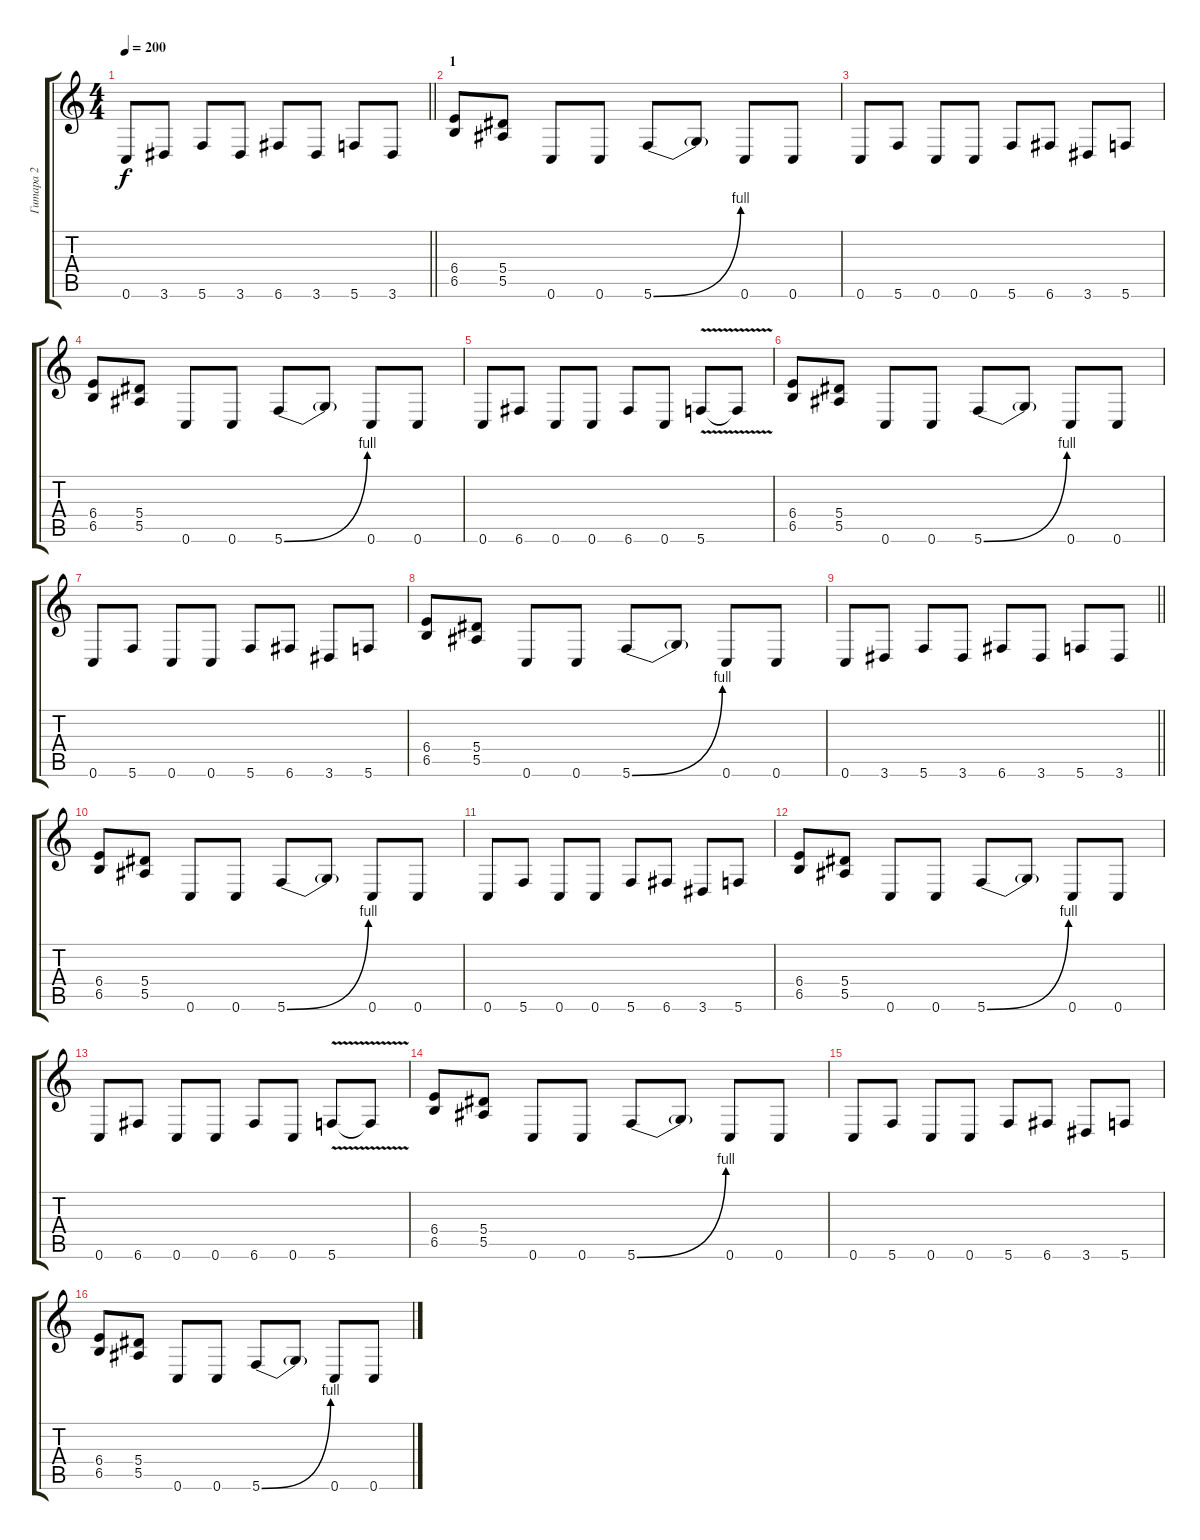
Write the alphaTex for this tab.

\track ("Гитара 2" "Гитара 2") {instrument overdrivenguitar}
\staff {score tabs}
\tuning (C4 G3 Eb3 Bb2 F2 C2) {hide}
\ts (4 4)
\tempo 200
\clef g2
\barLineRight lightlight
\ks c
0.6.8{dy f} 3.6.8 5.6.8 3.6.8 6.6.8 3.6.8 5.6.8 3.6.8 |
\section ("" "1")
(6.4 6.5).8 (5.4 5.5).8 0.6.8 0.6.8 5.6{be (bend 0 0 60 4)}.8 5.6{t}.8 0.6.8 0.6.8 |
0.6.8 5.6.8 0.6.8 0.6.8 5.6.8 6.6.8 3.6.8 5.6.8 |
(6.4 6.5).8 (5.4 5.5).8 0.6.8 0.6.8 5.6{be (bend 0 0 60 4)}.8 5.6{t}.8 0.6.8 0.6.8 |
0.6.8 6.6.8 0.6.8 0.6.8 6.6.8 0.6.8 5.6{v}.8 5.6{t}.8 |
(6.4 6.5).8 (5.4 5.5).8 0.6.8 0.6.8 5.6{be (bend 0 0 60 4)}.8 5.6{t}.8 0.6.8 0.6.8 |
0.6.8 5.6.8 0.6.8 0.6.8 5.6.8 6.6.8 3.6.8 5.6.8 |
(6.4 6.5).8 (5.4 5.5).8 0.6.8 0.6.8 5.6{be (bend 0 0 60 4)}.8 5.6{t}.8 0.6.8 0.6.8 |
\barLineRight lightlight
0.6.8 3.6.8 5.6.8 3.6.8 6.6.8 3.6.8 5.6.8 3.6.8 |
(6.4 6.5).8 (5.4 5.5).8 0.6.8 0.6.8 5.6{be (bend 0 0 60 4)}.8 5.6{t}.8 0.6.8 0.6.8 |
0.6.8 5.6.8 0.6.8 0.6.8 5.6.8 6.6.8 3.6.8 5.6.8 |
(6.4 6.5).8 (5.4 5.5).8 0.6.8 0.6.8 5.6{be (bend 0 0 60 4)}.8 5.6{t}.8 0.6.8 0.6.8 |
0.6.8 6.6.8 0.6.8 0.6.8 6.6.8 0.6.8 5.6{v}.8 5.6{t}.8 |
(6.4 6.5).8 (5.4 5.5).8 0.6.8 0.6.8 5.6{be (bend 0 0 60 4)}.8 5.6{t}.8 0.6.8 0.6.8 |
0.6.8 5.6.8 0.6.8 0.6.8 5.6.8 6.6.8 3.6.8 5.6.8 |
(6.4 6.5).8 (5.4 5.5).8 0.6.8 0.6.8 5.6{be (bend 0 0 60 4)}.8 5.6{t}.8 0.6.8 0.6.8
